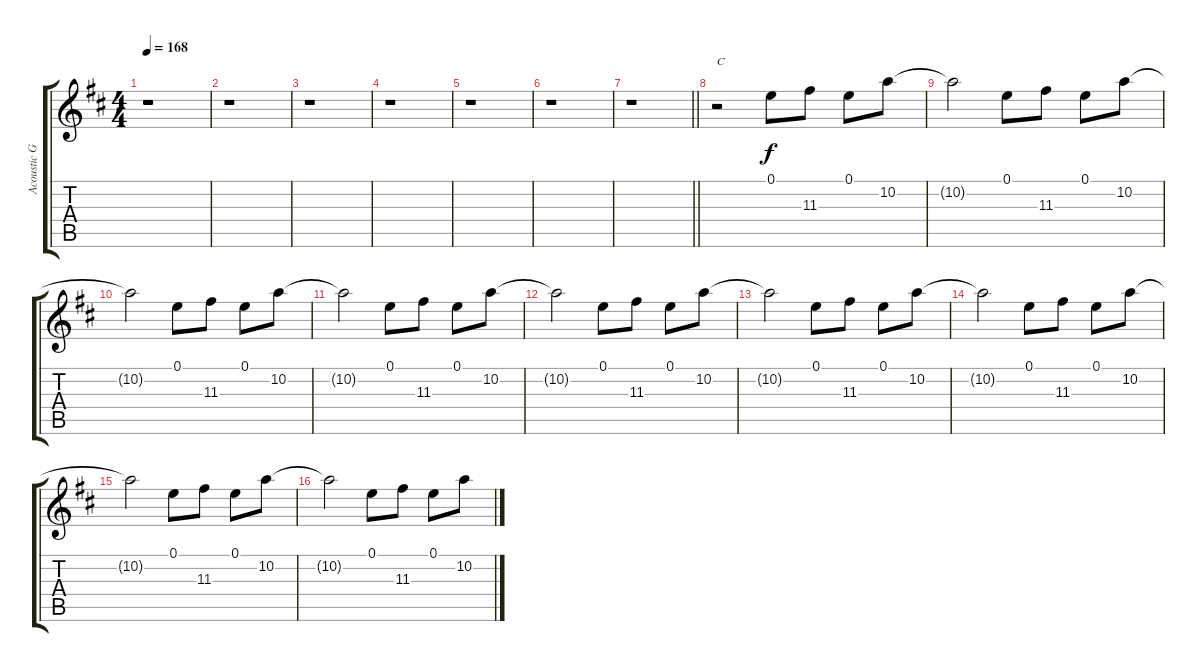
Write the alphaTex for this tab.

\track ("Acoustic Guitar" "Acoustic G") {instrument distortionguitar}
\staff {score tabs}
\tuning (E4 B3 G3 D3 A2 E2) {hide}
\ts (4 4)
\tempo 168
\clef g2
\ks d
r.1{dy f} |
r.1 |
r.1 |
r.1 |
r.1 |
r.1 |
\barLineRight lightlight
r.1 |
r.2{txt "C"} 0.1.8{instrument electricguitarclean} 11.3.8 0.1.8 10.2.8 |
10.2{t}.2 0.1.8 11.3.8 0.1.8 10.2.8 |
10.2{t}.2 0.1.8 11.3.8 0.1.8 10.2.8 |
10.2{t}.2 0.1.8 11.3.8 0.1.8 10.2.8 |
10.2{t}.2 0.1.8 11.3.8 0.1.8 10.2.8 |
10.2{t}.2 0.1.8 11.3.8 0.1.8 10.2.8 |
10.2{t}.2 0.1.8 11.3.8 0.1.8 10.2.8 |
10.2{t}.2 0.1.8 11.3.8 0.1.8 10.2.8 |
10.2{t}.2 0.1.8 11.3.8 0.1.8 10.2.8
